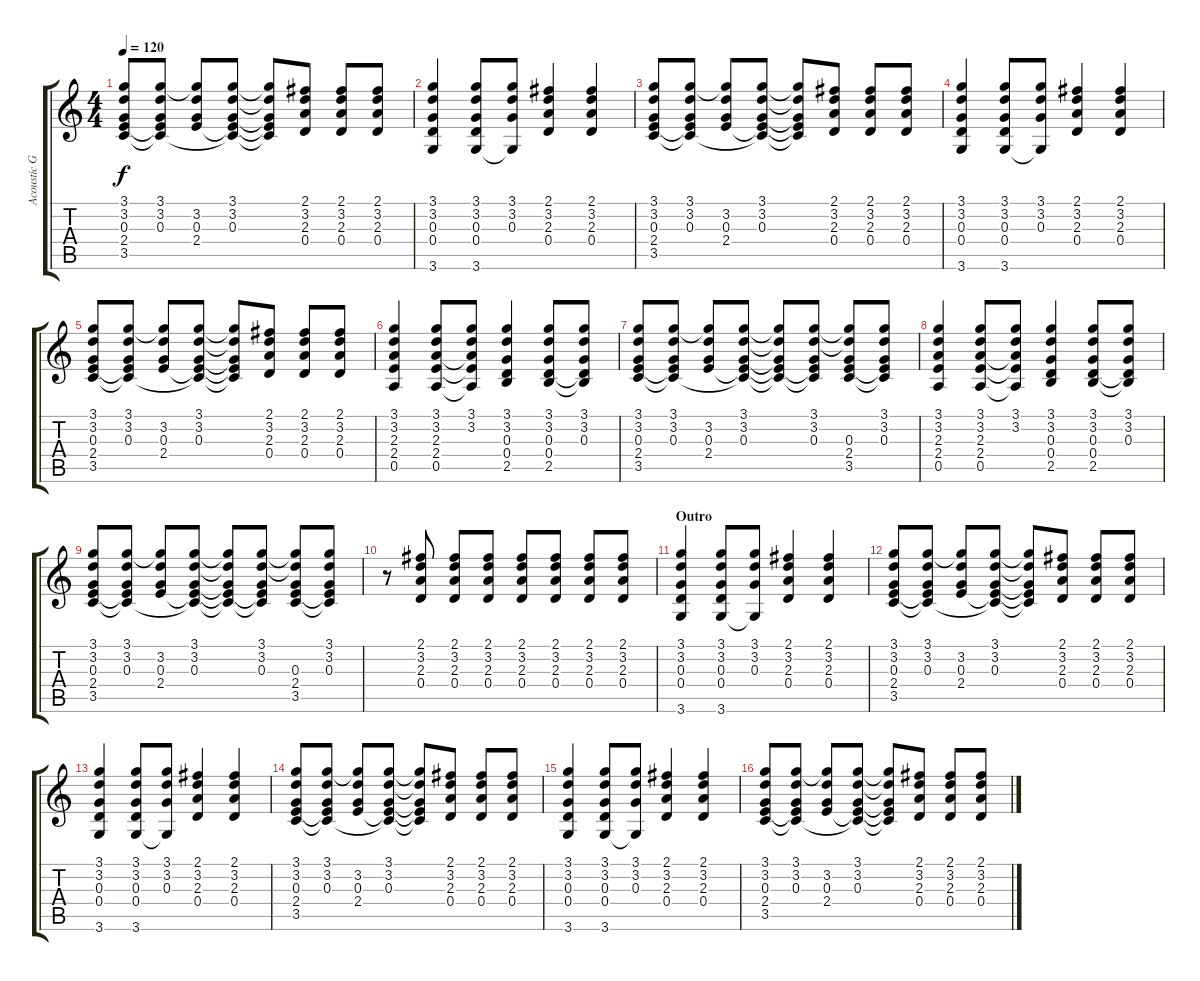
\track ("Acoustic Guitar 2" "Acoustic G") {instrument acousticguitarsteel}
\staff {score tabs}
\tuning (E4 B3 G3 D3 A2 E2) {hide}
\ts (4 4)
\tempo 120
\clef g2
\ks c
(3.1 3.2 0.3 2.4 3.5).8{dy f} (3.1 3.2 0.3 2.4{t} 3.5{t}).8 (3.1{t} 3.2 0.3 2.4).8 (3.1 3.2 0.3 2.4{t} 3.5{t}).8 (3.1{t} 3.2{t} 0.3{t} 2.4{t} 3.5{t}).8 (2.1 3.2 2.3 0.4).8 (2.1 3.2 2.3 0.4).8 (2.1 3.2 2.3 0.4).8 |
(3.1 3.2 0.3 0.4 3.6).4 (3.1 3.2 0.3 0.4 3.6).8 (3.1 3.2 0.3 3.6{t}).8 (2.1 3.2 2.3 0.4).4 (2.1 3.2 2.3 0.4).4 |
(3.1 3.2 0.3 2.4 3.5).8 (3.1 3.2 0.3 2.4{t} 3.5{t}).8 (3.1{t} 3.2 0.3 2.4).8 (3.1 3.2 0.3 2.4{t} 3.5{t}).8 (3.1{t} 3.2{t} 0.3{t} 2.4{t} 3.5{t}).8 (2.1 3.2 2.3 0.4).8 (2.1 3.2 2.3 0.4).8 (2.1 3.2 2.3 0.4).8 |
(3.1 3.2 0.3 0.4 3.6).4 (3.1 3.2 0.3 0.4 3.6).8 (3.1 3.2 0.3 3.6{t}).8 (2.1 3.2 2.3 0.4).4 (2.1 3.2 2.3 0.4).4 |
(3.1 3.2 0.3 2.4 3.5).8 (3.1 3.2 0.3 2.4{t} 3.5{t}).8 (3.1{t} 3.2 0.3 2.4).8 (3.1 3.2 0.3 2.4{t} 3.5{t}).8 (3.1{t} 3.2{t} 0.3{t} 2.4{t} 3.5{t}).8 (2.1 3.2 2.3 0.4).8 (2.1 3.2 2.3 0.4).8 (2.1 3.2 2.3 0.4).8 |
(3.1 3.2 2.3 2.4 0.5).4 (3.1 3.2 2.3 2.4 0.5).8 (3.1 3.2 2.3{t} 2.4{t} 0.5{t}).8 (3.1 3.2 0.3 0.4 2.5).4 (3.1 3.2 0.3 0.4 2.5).8 (3.1 3.2 0.3 0.4{t} 2.5{t}).8 |
(3.1 3.2 0.3 2.4 3.5).8 (3.1 3.2 0.3 2.4{t} 3.5{t}).8 (3.1{t} 3.2 0.3 2.4).8 (3.1 3.2 0.3 2.4{t} 3.5{t}).8 (3.1{t} 3.2{t} 0.3{t} 2.4{t} 3.5{t}).8 (3.1 3.2 0.3 2.4{t} 3.5{t}).8 (3.1{t} 3.2{t} 0.3 2.4 3.5).8 (3.1 3.2 0.3 2.4{t} 3.5{t}).8 |
(3.1 3.2 2.3 2.4 0.5).4 (3.1 3.2 2.3 2.4 0.5).8 (3.1 3.2 2.3{t} 2.4{t} 0.5{t}).8 (3.1 3.2 0.3 0.4 2.5).4 (3.1 3.2 0.3 0.4 2.5).8 (3.1 3.2 0.3 0.4{t} 2.5{t}).8 |
(3.1 3.2 0.3 2.4 3.5).8 (3.1 3.2 0.3 2.4{t} 3.5{t}).8 (3.1{t} 3.2 0.3 2.4).8 (3.1 3.2 0.3 2.4{t} 3.5{t}).8 (3.1{t} 3.2{t} 0.3{t} 2.4{t} 3.5{t}).8 (3.1 3.2 0.3 2.4{t} 3.5{t}).8 (3.1{t} 3.2{t} 0.3 2.4 3.5).8 (3.1 3.2 0.3 2.4{t} 3.5{t}).8 |
r.8 (2.1 3.2 2.3 0.4).8 (2.1 3.2 2.3 0.4).8 (2.1 3.2 2.3 0.4).8 (2.1 3.2 2.3 0.4).8 (2.1 3.2 2.3 0.4).8 (2.1 3.2 2.3 0.4).8 (2.1 3.2 2.3 0.4).8 |
\section ("" "Outro")
(3.1 3.2 0.3 0.4 3.6).4 (3.1 3.2 0.3 0.4 3.6).8 (3.1 3.2 0.3 3.6{t}).8 (2.1 3.2 2.3 0.4).4 (2.1 3.2 2.3 0.4).4 |
(3.1 3.2 0.3 2.4 3.5).8 (3.1 3.2 0.3 2.4{t} 3.5{t}).8 (3.1{t} 3.2 0.3 2.4).8 (3.1 3.2 0.3 2.4{t} 3.5{t}).8 (3.1{t} 3.2{t} 0.3{t} 2.4{t} 3.5{t}).8 (2.1 3.2 2.3 0.4).8 (2.1 3.2 2.3 0.4).8 (2.1 3.2 2.3 0.4).8 |
(3.1 3.2 0.3 0.4 3.6).4 (3.1 3.2 0.3 0.4 3.6).8 (3.1 3.2 0.3 3.6{t}).8 (2.1 3.2 2.3 0.4).4 (2.1 3.2 2.3 0.4).4 |
(3.1 3.2 0.3 2.4 3.5).8 (3.1 3.2 0.3 2.4{t} 3.5{t}).8 (3.1{t} 3.2 0.3 2.4).8 (3.1 3.2 0.3 2.4{t} 3.5{t}).8 (3.1{t} 3.2{t} 0.3{t} 2.4{t} 3.5{t}).8 (2.1 3.2 2.3 0.4).8 (2.1 3.2 2.3 0.4).8 (2.1 3.2 2.3 0.4).8 |
(3.1 3.2 0.3 0.4 3.6).4 (3.1 3.2 0.3 0.4 3.6).8 (3.1 3.2 0.3 3.6{t}).8 (2.1 3.2 2.3 0.4).4 (2.1 3.2 2.3 0.4).4 |
(3.1 3.2 0.3 2.4 3.5).8 (3.1 3.2 0.3 2.4{t} 3.5{t}).8 (3.1{t} 3.2 0.3 2.4).8 (3.1 3.2 0.3 2.4{t} 3.5{t}).8 (3.1{t} 3.2{t} 0.3{t} 2.4{t} 3.5{t}).8 (2.1 3.2 2.3 0.4).8 (2.1 3.2 2.3 0.4).8 (2.1 3.2 2.3 0.4).8
